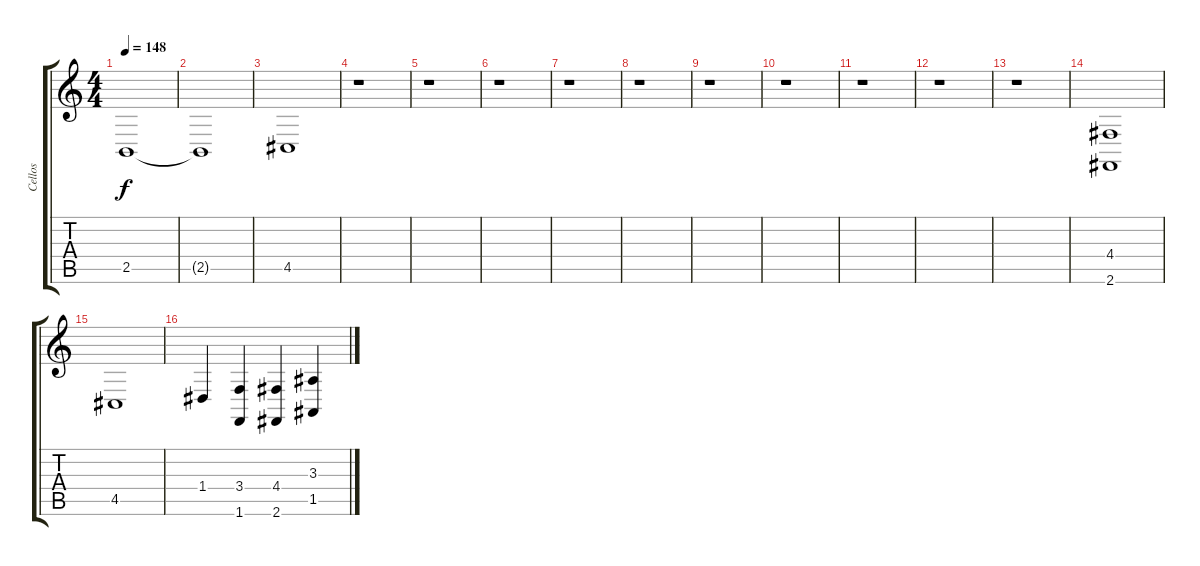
\track ("Cellos" "Cellos") {instrument cello}
\staff {score tabs}
\tuning (E4 B3 G3 D3 A2 E2) {hide}
\ts (4 4)
\tempo 148
\clef g2
\ks c
2.5.1{dy f} |
2.5{t}.1 |
4.5.1 |
r.1 |
r.1 |
r.1 |
r.1 |
r.1 |
r.1 |
r.1 |
r.1 |
r.1 |
r.1 |
(4.4 2.6).1 |
4.5.1 |
1.4.4 (3.4 1.6).4 (4.4 2.6).4 (3.3 1.5).4
